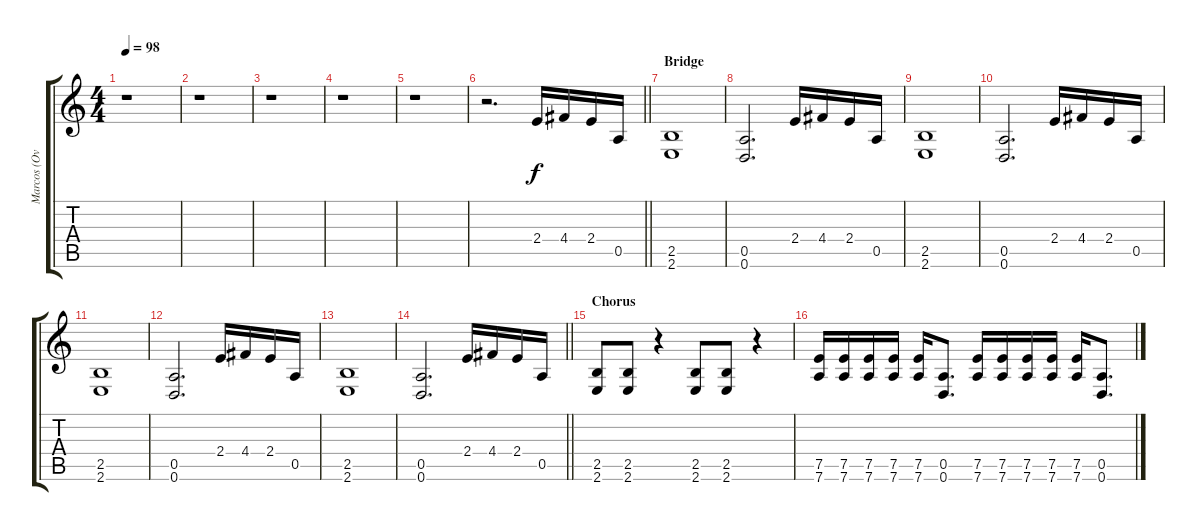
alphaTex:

\track ("Marcos (Ovrdriven)" "Marcos (Ov") {instrument overdrivenguitar}
\staff {score tabs}
\tuning (E4 B3 G3 D3 A2 D2) {hide}
\ts (4 4)
\tempo 98
\clef g2
\ks c
r.1{dy f} |
r.1 |
r.1 |
r.1 |
r.1 |
\barLineRight lightlight
r.2{d volume 13} 2.4.16 4.4.16 2.4.16 0.5.16 |
\section ("" "Bridge")
(2.5 2.6).1 |
(0.5 0.6).2{d} 2.4.16 4.4.16 2.4.16 0.5.16 |
(2.5 2.6).1 |
(0.5 0.6).2{d} 2.4.16 4.4.16 2.4.16 0.5.16 |
(2.5 2.6).1 |
(0.5 0.6).2{d} 2.4.16 4.4.16 2.4.16 0.5.16 |
(2.5 2.6).1 |
\barLineRight lightlight
(0.5 0.6).2{d} 2.4.16 4.4.16 2.4.16 0.5.16 |
\section ("" "Chorus")
(2.5 2.6).8 (2.5 2.6).8 r.4 (2.5 2.6).8 (2.5 2.6).8 r.4 |
(7.5 7.6).16 (7.5 7.6).16 (7.5 7.6).16 (7.5 7.6).16 (7.5 7.6).16 (0.5 0.6).8{d} (7.5 7.6).16 (7.5 7.6).16 (7.5 7.6).16 (7.5 7.6).16 (7.5 7.6).16 (0.5 0.6).8{d}
